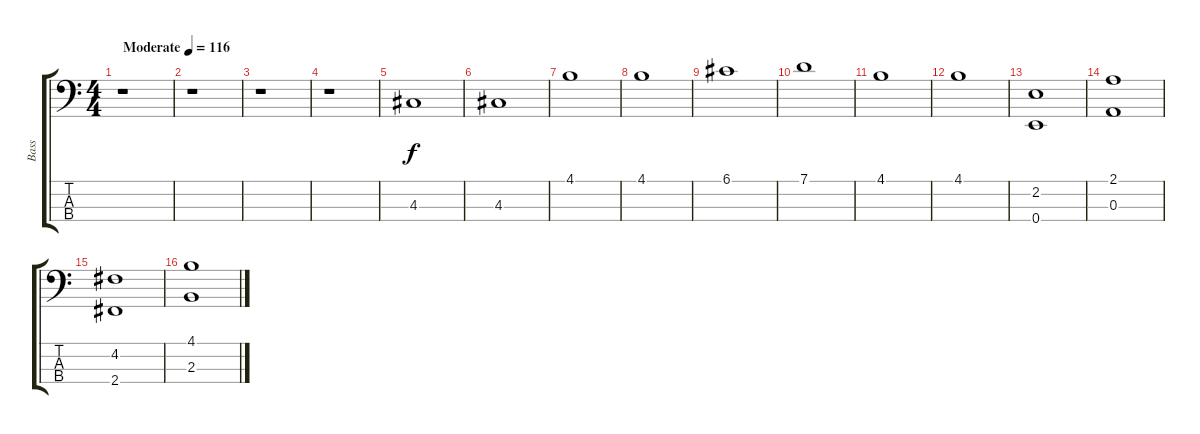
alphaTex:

\track ("Bass" "Bass") {instrument electricbassfinger}
\staff {score tabs}
\tuning (G2 D2 A1 E1) {hide}
\ts (4 4)
\tempo (116 "Moderate")
\clef f4
\ks c
r.1{dy f instrument electricbassfinger} |
r.1 |
r.1 |
r.1 |
4.3.1 |
4.3.1 |
4.1.1 |
4.1.1 |
6.1.1 |
7.1.1 |
4.1.1 |
4.1.1 |
(2.2 0.4).1 |
(2.1 0.3).1 |
(4.2 2.4).1 |
(4.1 2.3).1
